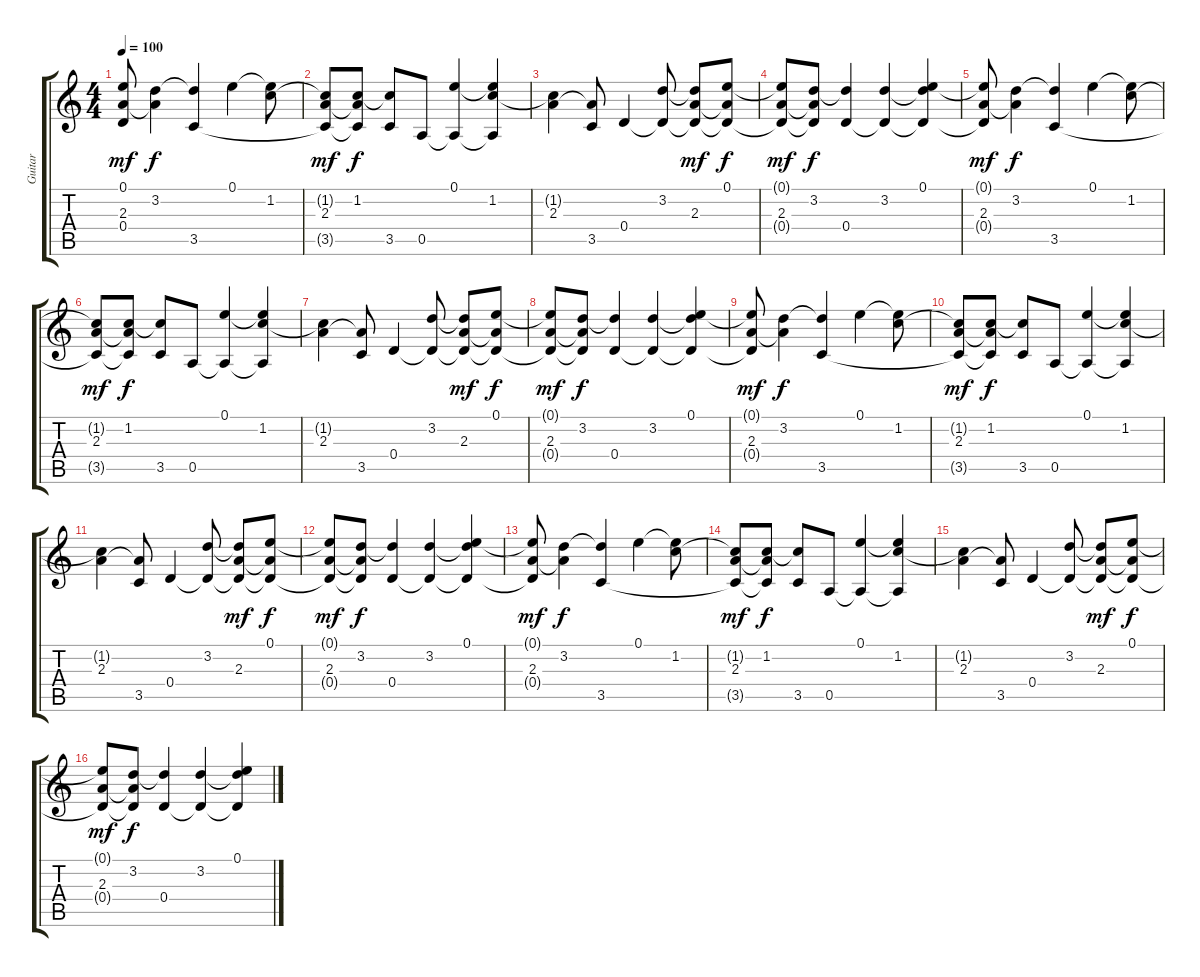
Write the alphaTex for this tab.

\track ("Guitar" "Guitar") {instrument acousticguitarsteel}
\staff {score tabs}
\tuning (E4 B3 G3 D3 A2 E2) {hide}
\ts (4 4)
\tempo 100
\clef g2
\ks c
(0.1{t} 2.3 0.4{t}).8{dy mf} (3.2 2.3{t}).4{dy f} (3.2{t} 3.5).4 0.1.4 (0.1{t} 1.2).8 |
(1.2{t} 2.3 3.5{t}).8{dy mf} (1.2 2.3{t} 3.5{t}).8{dy f} (1.2{t} 3.5).8 0.5.8 (0.1 0.5{t}).4 (0.1{t} 1.2 0.5{t}).4 |
(1.2{t} 2.3).4 (2.3{t} 3.5).8 0.4.4 (3.2 0.4{t}).8 (3.2{t} 2.3 0.4{t}).8{dy mf} (0.1 2.3{t} 0.4{t}).8{dy f} |
(0.1{t} 2.3 0.4{t}).8{dy mf} (3.2 2.3{t} 0.4{t}).8{dy f} (3.2{t} 0.4).4 (3.2 0.4{t}).4 (0.1 3.2{t} 0.4{t}).4 |
(0.1{t} 2.3 0.4{t}).8{dy mf} (3.2 2.3{t}).4{dy f} (3.2{t} 3.5).4 0.1.4 (0.1{t} 1.2).8 |
(1.2{t} 2.3 3.5{t}).8{dy mf} (1.2 2.3{t} 3.5{t}).8{dy f} (1.2{t} 3.5).8 0.5.8 (0.1 0.5{t}).4 (0.1{t} 1.2 0.5{t}).4 |
(1.2{t} 2.3).4 (2.3{t} 3.5).8 0.4.4 (3.2 0.4{t}).8 (3.2{t} 2.3 0.4{t}).8{dy mf} (0.1 2.3{t} 0.4{t}).8{dy f} |
(0.1{t} 2.3 0.4{t}).8{dy mf} (3.2 2.3{t} 0.4{t}).8{dy f} (3.2{t} 0.4).4 (3.2 0.4{t}).4 (0.1 3.2{t} 0.4{t}).4 |
(0.1{t} 2.3 0.4{t}).8{dy mf} (3.2 2.3{t}).4{dy f} (3.2{t} 3.5).4 0.1.4 (0.1{t} 1.2).8 |
(1.2{t} 2.3 3.5{t}).8{dy mf} (1.2 2.3{t} 3.5{t}).8{dy f} (1.2{t} 3.5).8 0.5.8 (0.1 0.5{t}).4 (0.1{t} 1.2 0.5{t}).4 |
(1.2{t} 2.3).4 (2.3{t} 3.5).8 0.4.4 (3.2 0.4{t}).8 (3.2{t} 2.3 0.4{t}).8{dy mf} (0.1 2.3{t} 0.4{t}).8{dy f} |
(0.1{t} 2.3 0.4{t}).8{dy mf} (3.2 2.3{t} 0.4{t}).8{dy f} (3.2{t} 0.4).4 (3.2 0.4{t}).4 (0.1 3.2{t} 0.4{t}).4 |
(0.1{t} 2.3 0.4{t}).8{dy mf} (3.2 2.3{t}).4{dy f} (3.2{t} 3.5).4 0.1.4 (0.1{t} 1.2).8 |
(1.2{t} 2.3 3.5{t}).8{dy mf} (1.2 2.3{t} 3.5{t}).8{dy f} (1.2{t} 3.5).8 0.5.8 (0.1 0.5{t}).4 (0.1{t} 1.2 0.5{t}).4 |
(1.2{t} 2.3).4 (2.3{t} 3.5).8 0.4.4 (3.2 0.4{t}).8 (3.2{t} 2.3 0.4{t}).8{dy mf} (0.1 2.3{t} 0.4{t}).8{dy f} |
(0.1{t} 2.3 0.4{t}).8{dy mf} (3.2 2.3{t} 0.4{t}).8{dy f} (3.2{t} 0.4).4 (3.2 0.4{t}).4 (0.1 3.2{t} 0.4{t}).4
